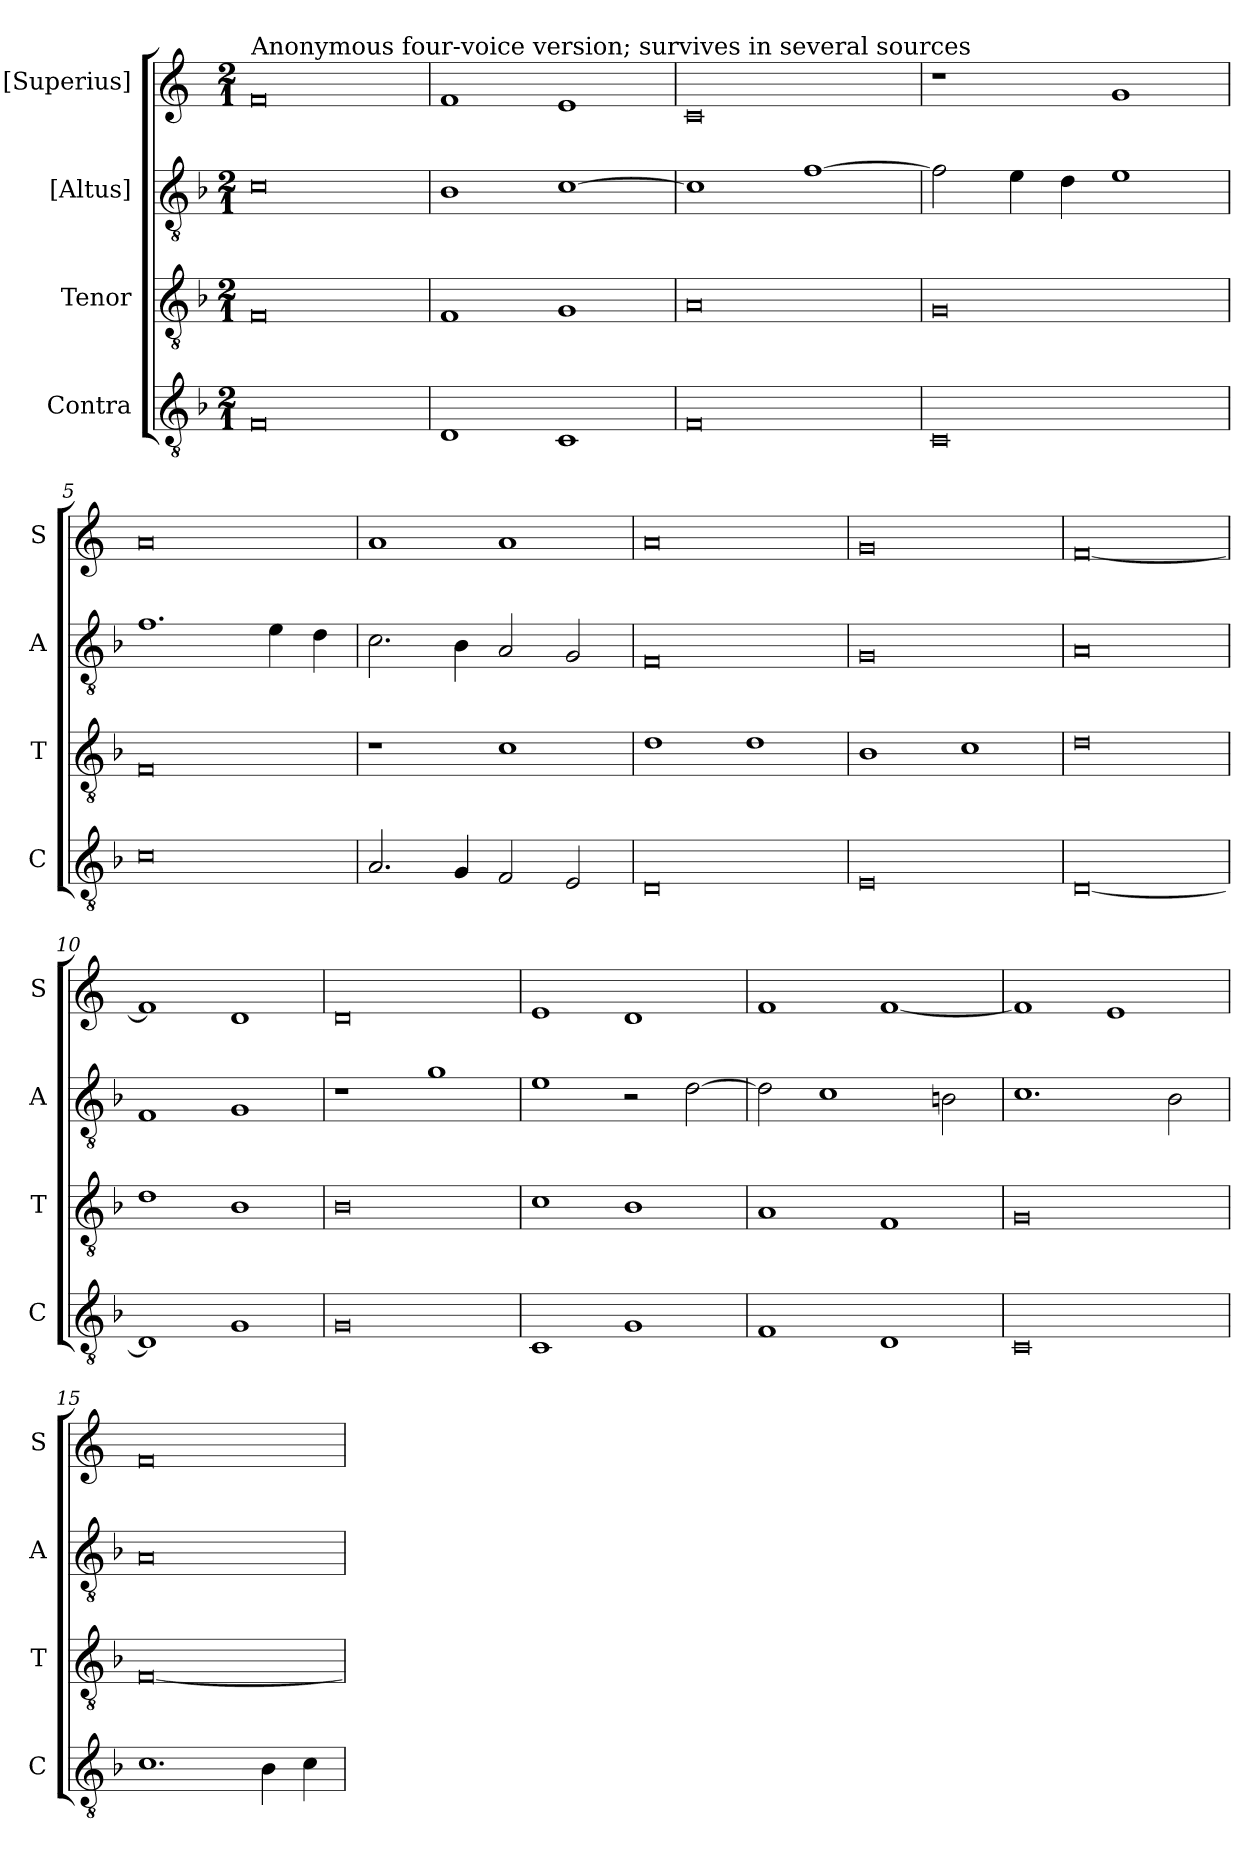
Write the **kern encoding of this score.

**kern	**kern	**kern	**kern
*part4	*part3	*part2	*part1
*staff4	*staff3	*staff2	*staff1
*I"Contra	*I"Tenor	*I"[Altus]	*I"[Superius]
*I'C	*I'T	*I'A	*I'S
*clefGv2	*clefGv2	*clefGv2	*clefG2
*k[b-]	*k[b-]	*k[b-]	*k[]
*M2/1	*M2/1	*M2/1	*M2/1
=1	=1	=1	=1
!	!	!	!LO:TX:a:t=Anonymous four-voice version; survives in several sources
0F	0F	0c	0f
=2	=2	=2	=2
1D	1F	1B-	1f
1C	1G	[1c	1e
=3	=3	=3	=3
0F	0A	1c]	0c
.	.	[1f	.
=4	=4	=4	=4
0C	0G	2f]	1r
.	.	4e	.
.	.	4d	.
.	.	1e	1g
=5	=5	=5	=5
0c	0F	1.f	0a
.	.	4e	.
.	.	4d	.
=6	=6	=6	=6
2.A	1r	2.c	1a
4G	.	4B-	.
2F	1c	2A	1a
2E	.	2G	.
=7	=7	=7	=7
0D	1d	0F	0a
.	1d	.	.
=8	=8	=8	=8
0E	1B-	0G	0g
.	1c	.	.
=9	=9	=9	=9
[0D	0d	0A	[0f
=10	=10	=10	=10
1D]	1d	1F	1f]
1G	1B-	1G	1d
=11	=11	=11	=11
0G	0B-	1r	0d
.	.	1g	.
=12	=12	=12	=12
1C	1c	1e	1e
1G	1B-	2r	1d
.	.	[2d	.
=13	=13	=13	=13
1F	1A	2d]	1f
.	.	1c	.
1D	1F	.	[1f
.	.	2Bn	.
=14	=14	=14	=14
0C	0G	1.c	1f]
.	.	.	1e
.	.	2B-	.
=15	=15	=15	=15
1.c	[0F	0A	0f
4B-	.	.	.
4c	.	.	.
=	=	=	=
*-	*-	*-	*-
